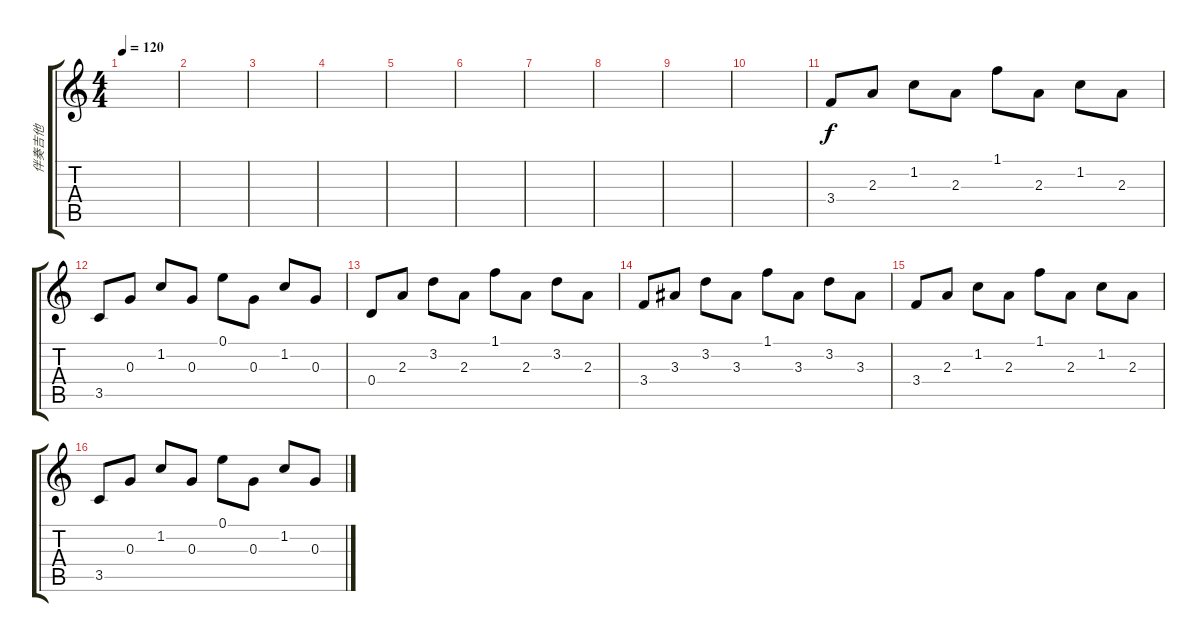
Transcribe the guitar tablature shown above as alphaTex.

\track ("伴奏吉他" "伴奏吉他") {instrument overdrivenguitar}
\staff {score tabs}
\tuning (E4 B3 G3 D3 A2 E2) {hide}
\ts (4 4)
\tempo 120
\clef g2
\ks c
|
|
|
|
|
|
|
|
|
|
3.4.8 2.3.8 1.2.8 2.3.8 1.1.8 2.3.8 1.2.8 2.3.8 |
3.5.8 0.3.8 1.2.8 0.3.8 0.1.8 0.3.8 1.2.8 0.3.8 |
0.4.8 2.3.8 3.2.8 2.3.8 1.1.8 2.3.8 3.2.8 2.3.8 |
3.4.8 3.3.8 3.2.8 3.3.8 1.1.8 3.3.8 3.2.8 3.3.8 |
3.4.8 2.3.8 1.2.8 2.3.8 1.1.8 2.3.8 1.2.8 2.3.8 |
3.5.8 0.3.8 1.2.8 0.3.8 0.1.8 0.3.8 1.2.8 0.3.8
